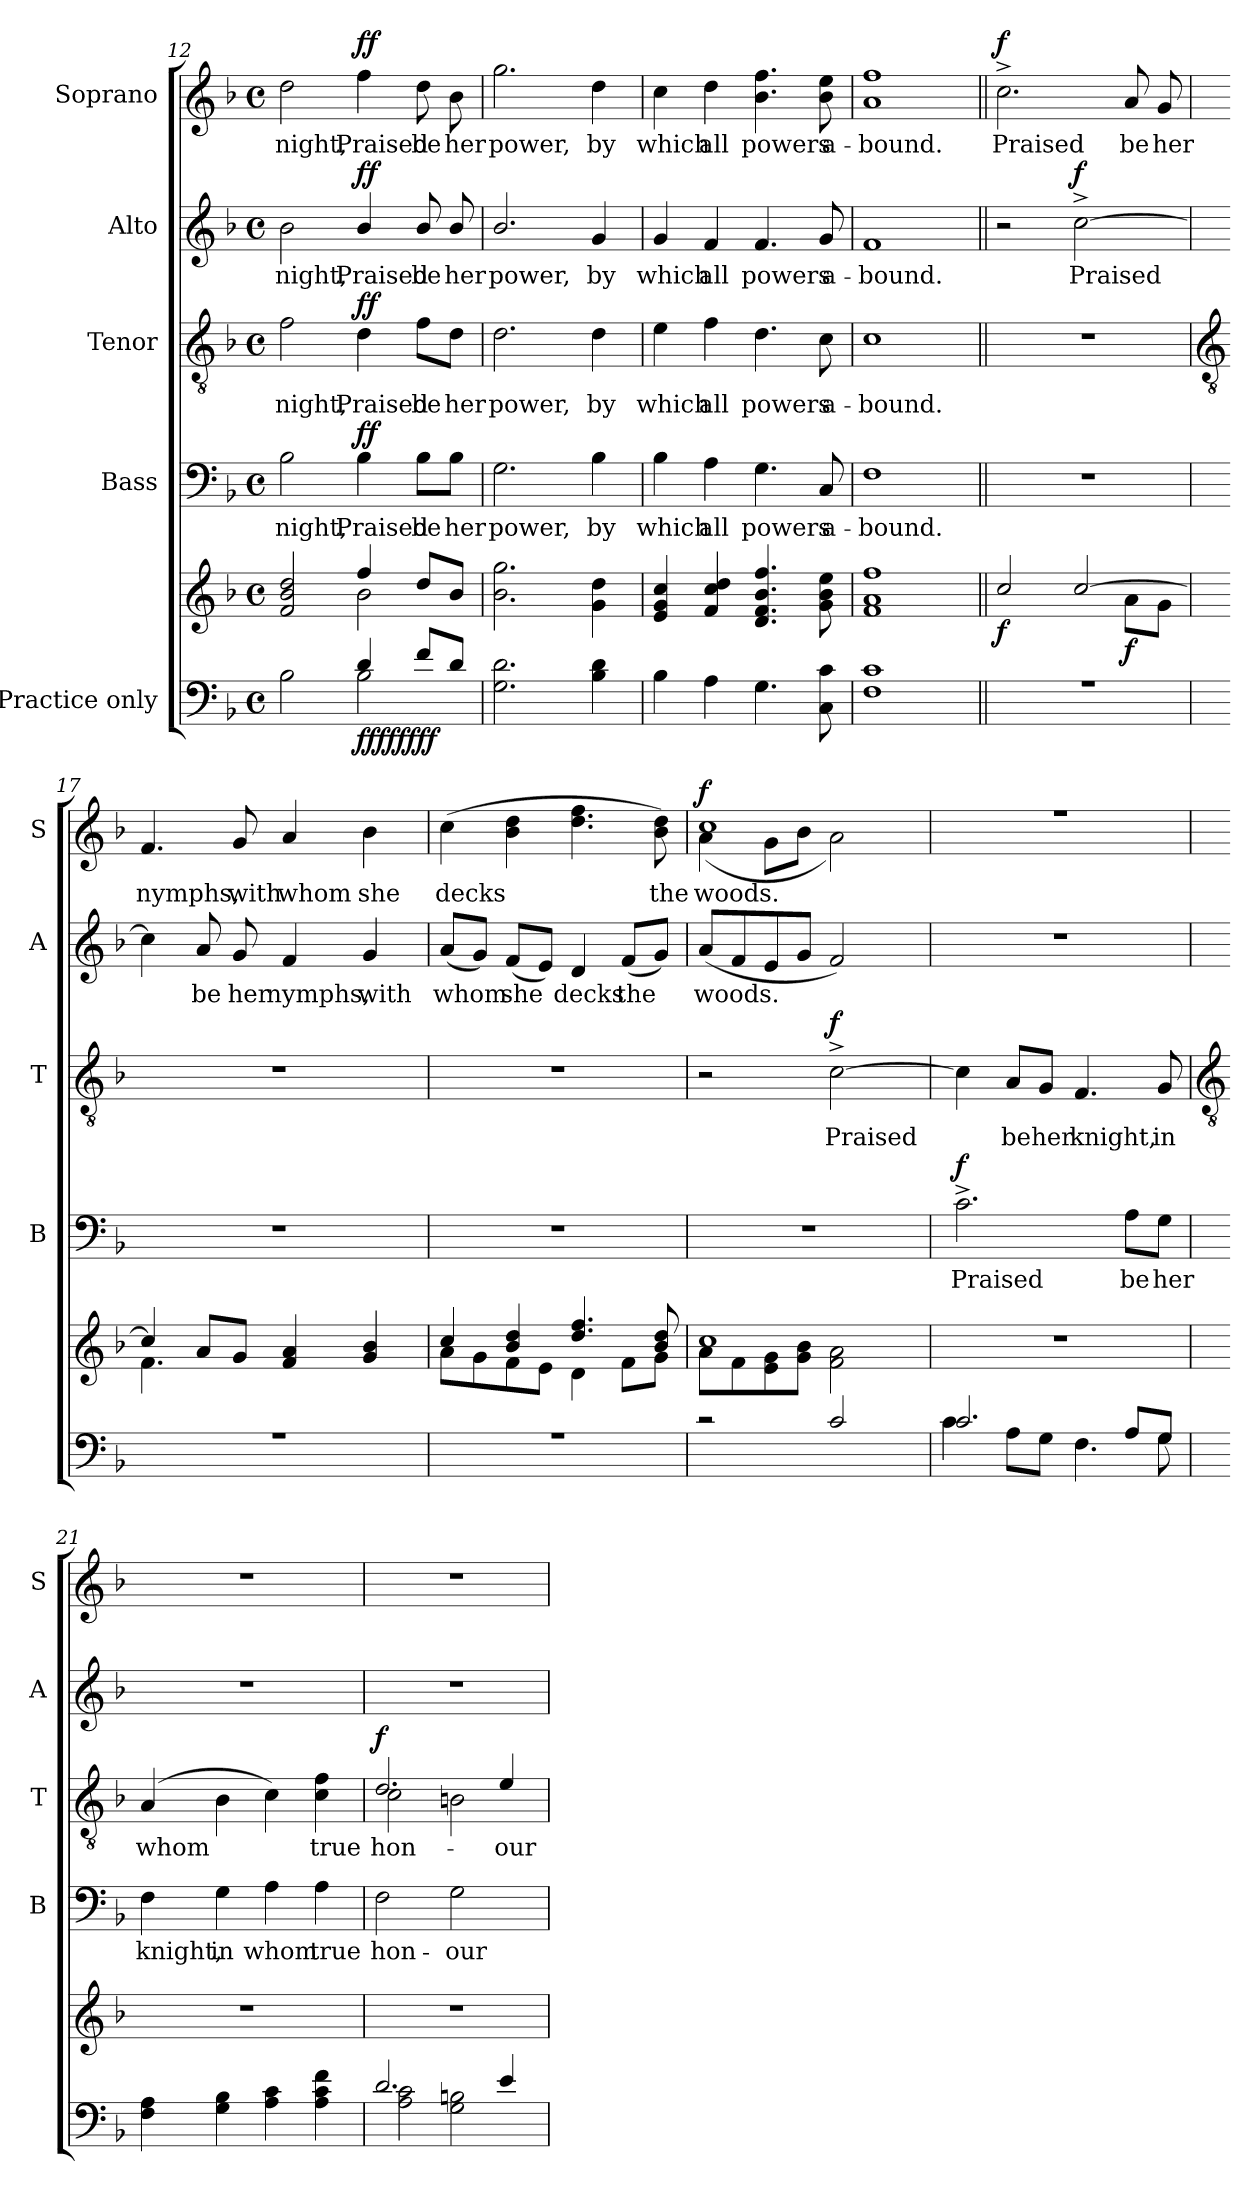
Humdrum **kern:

**kern	**kern	**dynam	**kern	**text	**dynam	**kern	**text	**dynam	**kern	**text	**dynam	**kern	**text	**dynam
*part5	*part5	*part5	*part4	*part4	*part4	*part3	*part3	*part3	*part2	*part2	*part2	*part1	*part1	*part1
*staff6	*staff5	*staff5/6	*staff4	*staff4	*staff4	*staff3	*staff3	*staff3	*staff2	*staff2	*staff2	*staff1	*staff1	*staff1
*I"Practice only	*	*	*I"Bass	*	*	*I"Tenor	*	*	*I"Alto	*	*	*I"Soprano	*	*
*	*	*	*I'B	*	*	*I'T	*	*	*I'A	*	*	*I'S	*	*
!!LO:LB:g=z
*clefF4	*clefG2	*	*clefF4	*	*	*clefGv2	*	*	*clefG2	*	*	*clefG2	*	*
*k[b-]	*k[b-]	*	*k[b-]	*	*	*k[b-]	*	*	*k[b-]	*	*	*k[b-]	*	*
*F:	*F:	*	*F:	*	*	*F:	*	*	*F:	*	*	*F:	*	*
*M4/4	*M4/4	*	*M4/4	*	*	*M4/4	*	*	*M4/4	*	*	*M4/4	*	*
*met(c)	*met(c)	*	*met(c)	*	*	*met(c)	*	*	*met(c)	*	*	*met(c)	*	*
=12	=12	=12	=12	=12	=12	=12	=12	=12	=12	=12	=12	=12	=12	=12
*^	*^	*	*	*	*	*	*	*	*	*	*	*	*	*
!	!	!	!	!	!	!LO:LY:b	!	!	!LO:LY:b	!	!	!LO:LY:b	!	!	!LO:LY:b	!
2ryy	2B-\	2f/ 2b-/ 2dd/	2ryy	.	2B-\	night,	.	2f\	night,	.	2b-\	night,	.	2dd\	night,	.
!	!	!	!	!LO:DY:b=2	!	!LO:LY:b	!	!	!LO:LY:b	!	!	!LO:LY:b	!	!	!LO:LY:b	!
!	!	!	!	!LO:DY:n=1:b=2	!	!	!	!	!	!	!	!	!	!	!	!
!	!	!	!	!LO:DY:n=2:b	!	!	!	!	!	!	!	!	!	!	!	!
!	!	!	!	!LO:DY:n=3:b	!	!	!LO:DY:b	!	!	!LO:DY:b	!	!	!LO:DY:b	!	!	!LO:DY:b
4d/	2B-\	4ff/	2b-\	ff ff ff ff	4B-\	Praised	ff	4d\	Praised	ff	4b-/	Praised	ff	4ff\	Praised	ff
!	!	!	!	!	!	!LO:LY:b	!	!	!LO:LY:b	!	!	!LO:LY:b	!	!	!LO:LY:b	!
8f/L	.	8dd/L	.	.	8B-\L	be	.	8f\L	be	.	8b-/	be	.	8dd\	be	.
!	!	!	!	!	!	!LO:LY:b	!	!	!LO:LY:b	!	!	!LO:LY:b	!	!	!LO:LY:b	!
8d/J	.	8b-/J	.	.	8B-\J	her	.	8d\J	her	.	8b-/	her	.	8b-\	her	.
=13	=13	=13	=13	=13	=13	=13	=13	=13	=13	=13	=13	=13	=13	=13	=13	=13
!	!	!	!	!	!	!LO:LY:b	!	!	!LO:LY:b	!	!	!LO:LY:b	!	!	!LO:LY:b	!
2.G\ 2.d\	1ryy	2.b-\ 2.gg\	1ryy	.	2.G\	power,	.	2.d\	power,	.	2.b-/	power,	.	2.gg\	power,	.
!	!	!	!	!	!	!LO:LY:b	!	!	!LO:LY:b	!	!	!LO:LY:b	!	!	!LO:LY:b	!
4B-\ 4d\	.	4g\ 4dd\	.	.	4B-\	by	.	4d\	by	.	4g/	by	.	4dd\	by	.
=14	=14	=14	=14	=14	=14	=14	=14	=14	=14	=14	=14	=14	=14	=14	=14	=14
!	!	!	!	!	!	!LO:LY:b	!	!	!LO:LY:b	!	!	!LO:LY:b	!	!	!LO:LY:b	!
4B-\	1ryy	4e/ 4g/ 4cc/	1ryy	.	4B-\	which	.	4e\	which	.	4g/	which	.	4cc\	which	.
!	!	!	!	!	!	!LO:LY:b	!	!	!LO:LY:b	!	!	!LO:LY:b	!	!	!LO:LY:b	!
4A\	.	4f/ 4cc/ 4dd/	.	.	4A\	all	.	4f\	all	.	4f/	all	.	4dd\	all	.
!	!	!	!	!	!	!LO:LY:b	!	!	!LO:LY:b	!	!	!LO:LY:b	!	!	!LO:LY:b	!
4.G\	.	4.d/ 4.f/ 4.b-/ 4.ff/	.	.	4.G\	powers	.	4.d\	powers	.	4.f/	powers	.	4.b-\ 4.ff\	powers	.
!	!	!	!	!	!	!LO:LY:b	!	!	!LO:LY:b	!	!	!LO:LY:b	!	!	!LO:LY:b	!
8C\ 8c\	.	8g\ 8b-\ 8ee\	.	.	8C/	a-	.	8c\	a-	.	8g/	a-	.	8b-\ 8ee\	a-	.
=15	=15	=15	=15	=15	=15	=15	=15	=15	=15	=15	=15	=15	=15	=15	=15	=15
!	!	!	!	!	!	!LO:LY:b	!	!	!LO:LY:b	!	!	!LO:LY:b	!	!	!LO:LY:b	!
1F/ 1c/	1ryy	1f/ 1a/ 1ff/	1ryy	.	1F	-bound.	.	1c	-bound.	.	1f	-bound.	.	1a 1ff	-bound.	.
=16||	=16||	=16||	=16||	=16||	=16||	=16||	=16||	=16||	=16||	=16||	=16||	=16||	=16||	=16||	=16||	=16||
!	!	!	!	!LO:DY:b	!	!	!	!	!	!	!	!	!	!	!LO:LY:b	!LO:DY:b
1r	1ryy	2cc/	2.ryy	f	1r	.	.	1r	.	.	2r	.	.	2.cc^\	Praised	f
!	!	!	!	!	!	!	!	!	!	!	!	!LO:LY:b	!LO:DY:b	!	!	!
.	.	[2cc/	.	.	.	.	.	.	.	.	[2cc^\	Praised	f	.	.	.
!	!	!	!	!LO:DY:b	!	!	!	!	!	!	!	!	!	!	!LO:LY:b	!
.	.	.	8a\L	f	.	.	.	.	.	.	.	.	.	8a/	be	.
!	!	!	!	!	!	!	!	!	!	!	!	!	!	!	!LO:LY:b	!
.	.	.	8g\J	.	.	.	.	.	.	.	.	.	.	8g/	her	.
*	*	*v	*v	*	*	*	*	*	*	*	*	*	*	*	*	*
!!LO:LB:g=z
=17	=17	=17	=17	=17	=17	=17	=17	=17	=17	=17	=17	=17	=17	=17	=17
*	*	*	*	*	*	*	*clefGv2	*	*	*	*	*	*	*	*
*	*	*^	*	*	*	*	*	*	*	*	*	*	*	*	*
*	*	*	*^	*	*	*	*	*	*	*	*	*	*	*	*	*
!	!	!	!	!	!	!	!	!	!	!	!	!	!	!	!	!LO:LY:b	!
*	*	*	*	*	*	*	*	*	*	*	*	*	*	*	*^	*	*
1r	1ryy	4cc/]	4.f\	1ryy	.	1r	.	.	1r	.	.	4cc\]	.	.	4.f/	1ryy	nymphs,	.
!	!	!	!	!	!	!	!	!	!	!	!	!	!LO:LY:b	!	!	!	!	!
.	.	8a/L	.	.	.	.	.	.	.	.	.	8a/	be	.	.	.	.	.
!	!	!	!	!	!	!	!	!	!	!	!	!	!LO:LY:b	!	!	!	!LO:LY:b	!
.	.	8g/J	2ryy	.	.	.	.	.	.	.	.	8g/	her	.	8g/	.	with	.
!	!	!	!	!	!	!	!	!	!	!	!	!	!LO:LY:b	!	!	!	!LO:LY:b	!
.	.	4f/ 4a/	.	.	.	.	.	.	.	.	.	4f/	nymphs,	.	4a/	.	whom	.
!	!	!	!	!	!	!	!	!	!	!	!	!	!LO:LY:b	!	!	!	!LO:LY:b	!
.	.	4g/ 4b-/	.	.	.	.	.	.	.	.	.	4g/	with	.	4b-\	.	she	.
.	.	.	8ryy	.	.	.	.	.	.	.	.	.	.	.	.	.	.	.
=18	=18	=18	=18	=18	=18	=18	=18	=18	=18	=18	=18	=18	=18	=18	=18	=18	=18	=18
!	!	!	!	!	!	!	!	!	!	!	!	!	!LO:LY:b	!	!	!	!LO:LY:b	!
1r	1ryy	4cc/	8a\L	4ryy	.	1r	.	.	1r	.	.	(<8a/L	whom	.	(>4cc\	1ryy	decks	.
.	.	.	8g\	.	.	.	.	.	.	.	.	8g/J)	.	.	.	.	.	.
!	!	!	!	!	!	!	!	!	!	!	!	!	!LO:LY:b	!	!	!	!	!
.	.	4b-/ 4dd/	8f\	4ryy	.	.	.	.	.	.	.	(<8f/L	she	.	4b-\ 4dd\	.	.	.
.	.	.	8e\J	.	.	.	.	.	.	.	.	8e/J)	.	.	.	.	.	.
!	!	!	!	!	!	!	!	!	!	!	!	!	!LO:LY:b	!	!	!	!	!
.	.	4.dd/ 4.ff/	4d\	4ryy	.	.	.	.	.	.	.	4d/	decks	.	4.dd\ 4.ff\	.	.	.
!	!	!	!	!	!	!	!	!	!	!	!	!	!LO:LY:b	!	!	!	!	!
.	.	.	8f\L	4ryy	.	.	.	.	.	.	.	(<8f/L	the	.	.	.	.	.
!	!	!	!	!	!	!	!	!	!	!	!	!	!	!	!	!	!LO:LY:b	!
.	.	8b-/ 8dd/	8g\J	.	.	.	.	.	.	.	.	8g/J)	.	.	8b-\ 8dd\)	.	the	.
=19	=19	=19	=19	=19	=19	=19	=19	=19	=19	=19	=19	=19	=19	=19	=19	=19	=19	=19
!	!	!	!	!	!	!	!	!	!	!	!	!	!LO:LY:b	!	!	!	!LO:LY:b	!LO:DY:b
2r	1ryy	1cc/	8a\L	4ryy	.	1r	.	.	2r	.	.	(<8a/L	woods.	.	1cc	(<4a\	woods.	f
.	.	.	8f\	.	.	.	.	.	.	.	.	8f/	.	.	.	.	.	.
.	.	.	8e\ 8g\	4ryy	.	.	.	.	.	.	.	8e/	.	.	.	8g\L	.	.
.	.	.	8g\ 8b-\J	.	.	.	.	.	.	.	.	8g/J	.	.	.	8b-\J	.	.
!	!	!	!	!	!	!	!	!	!	!LO:LY:b	!LO:DY:b	!	!	!	!	!	!	!
2c/	.	.	2f\ 2a\	4ryy	.	.	.	.	[2c^\	Praised	f	2f/)	.	.	.	2a\)	.	.
.	.	.	.	4ryy	.	.	.	.	.	.	.	.	.	.	.	.	.	.
=20	=20	=20	=20	=20	=20	=20	=20	=20	=20	=20	=20	=20	=20	=20	=20	=20	=20	=20
!	!	!	!	!	!	!	!LO:LY:b	!LO:DY:b	!	!	!	!	!	!	!	!	!	!
2.c/	4c\	1r	1ryy	1ryy	.	2.c^\	Praised	f	4c\]	.	.	1r	.	.	1r	1ryy	.	.
!	!	!	!	!	!	!	!	!	!	!LO:LY:b	!	!	!	!	!	!	!	!
.	8A\L	.	.	.	.	.	.	.	8A/L	be	.	.	.	.	.	.	.	.
!	!	!	!	!	!	!	!	!	!	!LO:LY:b	!	!	!	!	!	!	!	!
.	8G\J	.	.	.	.	.	.	.	8G/J	her	.	.	.	.	.	.	.	.
!	!	!	!	!	!	!	!	!	!	!LO:LY:b	!	!	!	!	!	!	!	!
.	4.F\	.	.	.	.	.	.	.	4.F/	knight,	.	.	.	.	.	.	.	.
!	!	!	!	!	!	!	!LO:LY:b	!	!	!	!	!	!	!	!	!	!	!
8A/L	.	.	.	.	.	8A\L	be	.	.	.	.	.	.	.	.	.	.	.
!	!	!	!	!	!	!	!LO:LY:b	!	!	!LO:LY:b	!	!	!	!	!	!	!	!
8G/J	8G\	.	.	.	.	8G\J	her	.	8G/	in	.	.	.	.	.	.	.	.
*	*	*v	*v	*v	*	*	*	*	*	*	*	*	*	*	*v	*v	*	*
!!LO:LB:g=z
=21	=21	=21	=21	=21	=21	=21	=21	=21	=21	=21	=21	=21	=21	=21	=21
*	*	*	*	*	*	*	*clefGv2	*	*	*	*	*	*	*	*
!	!	!	!	!	!LO:LY:b	!	!	!LO:LY:b	!	!	!	!	!	!	!
*	*	*	*	*	*	*	*^	*	*	*	*	*	*	*	*
1ryy	4F\ 4A\	1r	.	4F\	knight,	.	(>4A/	4ryy	whom	.	1r	.	.	1r	.	.
!	!	!	!	!	!LO:LY:b	!	!	!	!	!	!	!	!	!	!	!
.	4G\ 4B-\	.	.	4G\	in	.	4B-\	4ryy	.	.	.	.	.	.	.	.
!	!	!	!	!	!LO:LY:b	!	!	!	!	!	!	!	!	!	!	!
.	4A\ 4c\	.	.	4A\	whom	.	4c\)	4ryy	.	.	.	.	.	.	.	.
!	!	!	!	!	!LO:LY:b	!	!	!	!LO:LY:b	!	!	!	!	!	!	!
.	4A\ 4c\ 4f\	.	.	4A\	true	.	4c\ 4f\	4ryy	true	.	.	.	.	.	.	.
=22	=22	=22	=22	=22	=22	=22	=22	=22	=22	=22	=22	=22	=22	=22	=22	=22
!	!	!	!	!	!LO:LY:b	!	!	!	!LO:LY:b	!LO:DY:b	!	!	!	!	!	!
2.d/	2A\ 2c\	1r	.	2F\	hon-	.	2.d/	2c\	hon-	f	1r	.	.	1r	.	.
!	!	!	!	!	!LO:LY:b	!	!	!	!	!	!	!	!	!	!	!
.	2G\ 2Bn\	.	.	2G\	-our	.	.	2Bn\	.	.	.	.	.	.	.	.
!	!	!	!	!	!	!	!	!	!LO:LY:b	!	!	!	!	!	!	!
4e/	.	.	.	.	.	.	4e/	.	-our	.	.	.	.	.	.	.
*v	*v	*	*	*	*	*	*v	*v	*	*	*	*	*	*	*	*
=	=	=	=	=	=	=	=	=	=	=	=	=	=	=
*-	*-	*-	*-	*-	*-	*-	*-	*-	*-	*-	*-	*-	*-	*-
